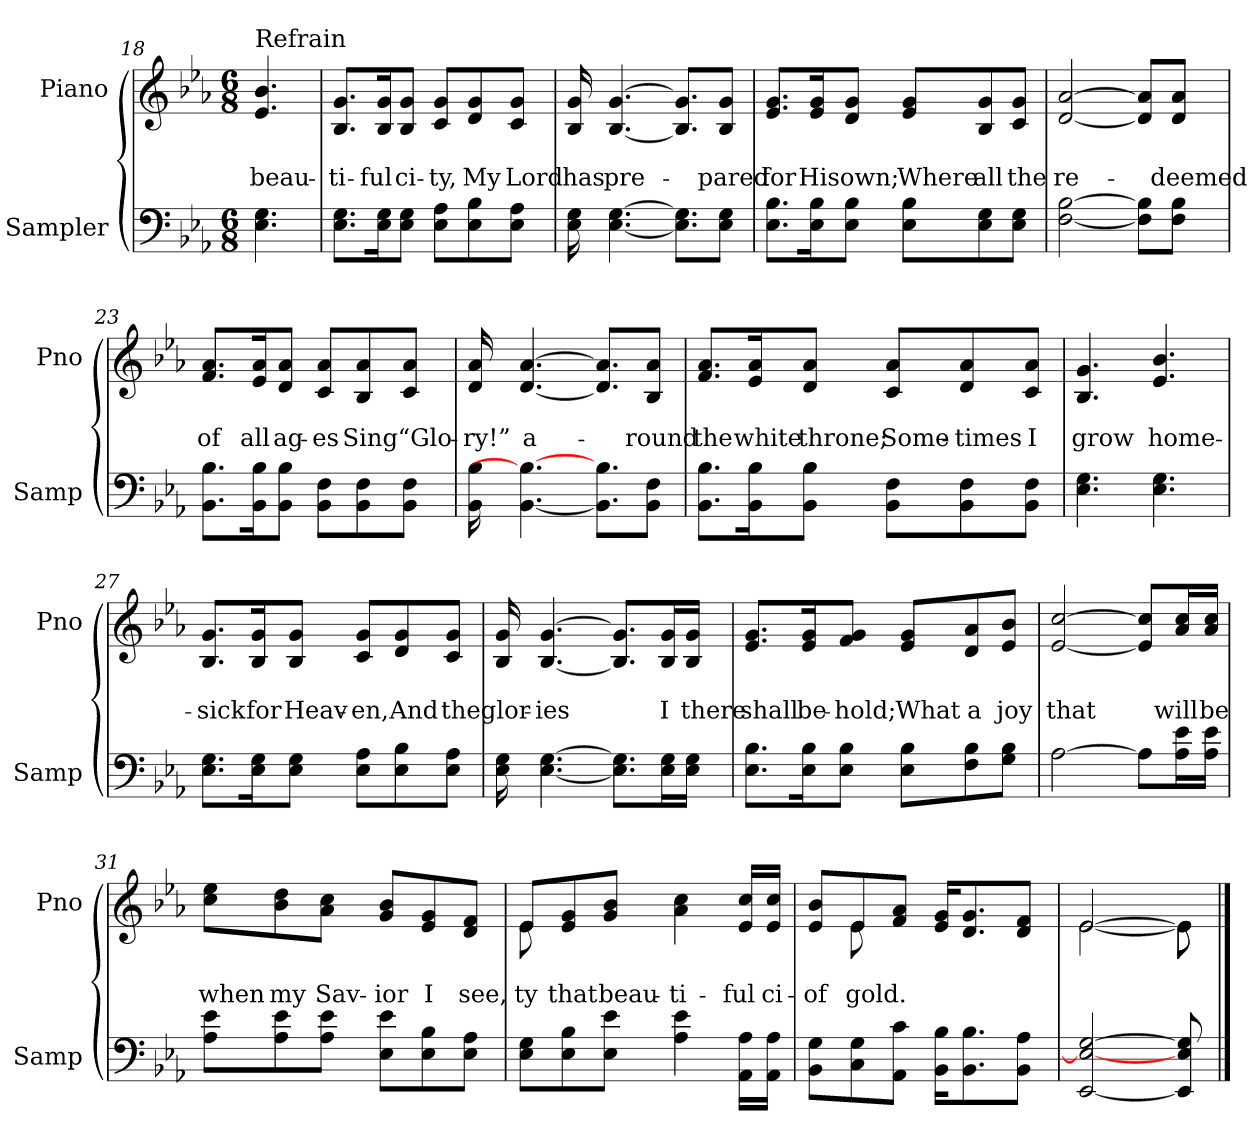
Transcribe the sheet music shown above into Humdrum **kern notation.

**kern	**kern	**text	**text
*part2	*part1	*part1	*part1
*staff2	*staff1	*staff1	*staff1
*I"Sampler	*I"Piano	*	*
*I'Samp	*I'Pno	*	*
*clefF4	*clefG2	*	*
*k[b-e-a-]	*k[b-e-a-]	*	*
*E-:	*E-:	*	*
*M6/8	*M6/8	*	*
=18	=18	=18	=18
!	!LO:TX:t=Refrain	!	!
4.E- 4.G	4.e- 4.b-	.	beau-
=19	=19	=19	=19
8.E-\ 8.G\L	8.B-/ 8.g/L	.	-ti-
16E-\ 16G\K	16B-/ 16g/K	.	-ful
8E-\ 8G\J	8B-/ 8g/J	.	ci-
8E-\ 8A-\L	8c/ 8g/L	.	-ty,
8E-\ 8B-\	8d/ 8g/	.	My
8E-\ 8A-\J	8c/ 8g/J	.	Lord
=20	=20	=20	=20
16E- 16G	16B- 16g	.	has
[4.E- [4.G	[4.B- [4.g	.	pre-
8.E-]\ 8.G]\L	8.B-]/ 8.g]/L	.	.
8E-\ 8G\J	8B-/ 8g/J	.	-pared
=21	=21	=21	=21
8.E-\ 8.B-\L	8.e-/ 8.g/L	.	for
16E-\ 16B-\K	16e-/ 16g/K	.	His
8E-\ 8B-\J	8d/ 8g/J	.	own;
8E-\ 8B-\L	8e-/ 8g/L	.	Where
8E-\ 8G\	8B-/ 8g/	.	all
8E-\ 8G\J	8c/ 8g/J	.	the
=22	=22	=22	=22
[2F [2B-	[2d [2a-	.	re-
8F]\ 8B-]\L	8d]/ 8a-]/L	.	.
8F\ 8B-\J	8d/ 8a-/J	.	-deemed
=23	=23	=23	=23
8.BB-\ 8.B-\L	8.f/ 8.a-/L	.	of
16BB-\ 16B-\K	16e-/ 16a-/K	.	all
8BB-\ 8B-\J	8d/ 8a-/J	.	ag-
8BB-\ 8F\L	8c/ 8a-/L	.	-es
8BB-\ 8F\	8B-/ 8a-/	.	Sing
8BB-\ 8F\J	8c/ 8a-/J	.	“Glo-
=24	=24	=24	=24
16BB- 16B-	16d 16a-	.	-ry!”
[4.BB- 4.B-_	[4.d [4.a-	.	a-
8.BB-]\ 8.B-\L	8.d]/ 8.a-]/L	.	.
8BB-\ 8F\J	8B-/ 8a-/J	.	-round
=25	=25	=25	=25
8.BB-\ 8.B-\L	8.f/ 8.a-/L	.	the
16BB-\ 16B-\K	16e-/ 16a-/K	.	white
8BB-\ 8B-\J	8d/ 8a-/J	.	throne;
8BB-\ 8F\L	8c/ 8a-/L	.	Some-
8BB-\ 8F\	8d/ 8a-/	.	-times
8BB-\ 8F\J	8c/ 8a-/J	.	I
=26	=26	=26	=26
4.E- 4.G	4.B- 4.g	.	grow
4.E- 4.G	4.e- 4.b-	.	home-
=27	=27	=27	=27
8.E-\ 8.G\L	8.B-/ 8.g/L	.	-sick
16E-\ 16G\K	16B-/ 16g/K	.	for
8E-\ 8G\J	8B-/ 8g/J	.	Heav-
8E-\ 8A-\L	8c/ 8g/L	.	-en,
8E-\ 8B-\	8d/ 8g/	.	And
8E-\ 8A-\J	8c/ 8g/J	.	the
=28	=28	=28	=28
16E- 16G	16B- 16g	.	glor-
[4.E- [4.G	[4.B- [4.g	.	-ies
8.E-]\ 8.G]\L	8.B-]/ 8.g]/L	.	.
16E-\ 16G\L	16B-/ 16g/L	.	I
16E-\ 16G\JJ	16B-/ 16g/JJ	.	there
=29	=29	=29	=29
8.E-\ 8.B-\L	8.e-/ 8.g/L	.	shall
16E-\ 16B-\K	16e-/ 16g/K	.	be-
8E-\ 8B-\J	8f/ 8g/J	.	-hold;
8E-\ 8B-\L	8e-/ 8g/L	.	What
8F\ 8B-\	8d/ 8a-/	.	a
8G\ 8B-\J	8e-/ 8b-/J	.	joy
=30	=30	=30	=30
[2A-	[2e- [2cc	.	that
8A-\L]	8e-]/ 8cc]/L	.	.
16A-\ 16e-\L	16a-/ 16cc/L	.	will
16A-\ 16e-\JJ	16a-/ 16cc/JJ	.	be
=31	=31	=31	=31
8A-\ 8e-\L	8cc\ 8ee-\L	.	when
8A-\ 8e-\	8b-\ 8dd\	.	my
8A-\ 8e-\J	8a-\ 8cc\J	.	Sav-
8E-\ 8e-\L	8g/ 8b-/L	.	-ior
8E-\ 8B-\	8e-/ 8g/	.	I
8E-\ 8A-\J	8d/ 8f/J	.	see,
=32	=32	=32	=32
*	*^	*	*
8E-\ 8G\L	8e-/L	8e-	.	-ty
8E-\ 8B-\	8e-/ 8g/	2ryy	.	that
8E-\ 8e-\J	8g/ 8b-/J	.	.	beau-
4A- 4e-	4a- 4cc	.	.	-ti-
16AA-\ 16A-\LL	16e-/ 16cc/LL	8ryy	.	-ful
16AA-\ 16A-\JJ	16e-/ 16cc/JJ	.	.	ci-
=33	=33	=33	=33	=33
8BB-\ 8G\L	8e-/ 8b-/L	8ryy	.	of
8C\ 8G\	8e-/	8e-	.	gold.
8AA-\ 8c\J	8f/ 8a-/J	2ryy	.	.
16BB-\ 16B-\KL	16e-/ 16g/KL	.	.	.
8.BB-\ 8.B-\	8.d/ 8.g/	.	.	.
8BB-\ 8A-\J	8d/ 8f/J	.	.	.
=34	=34	=34	=34	=34
[2EE- 2E-_ [2G	[2e-/	[2e-	.	.
8EE-] 8E- 8G]	8e-\]	8e-]	.	.
*	*v	*v	*	*
==	==	==	==
*-	*-	*-	*-
